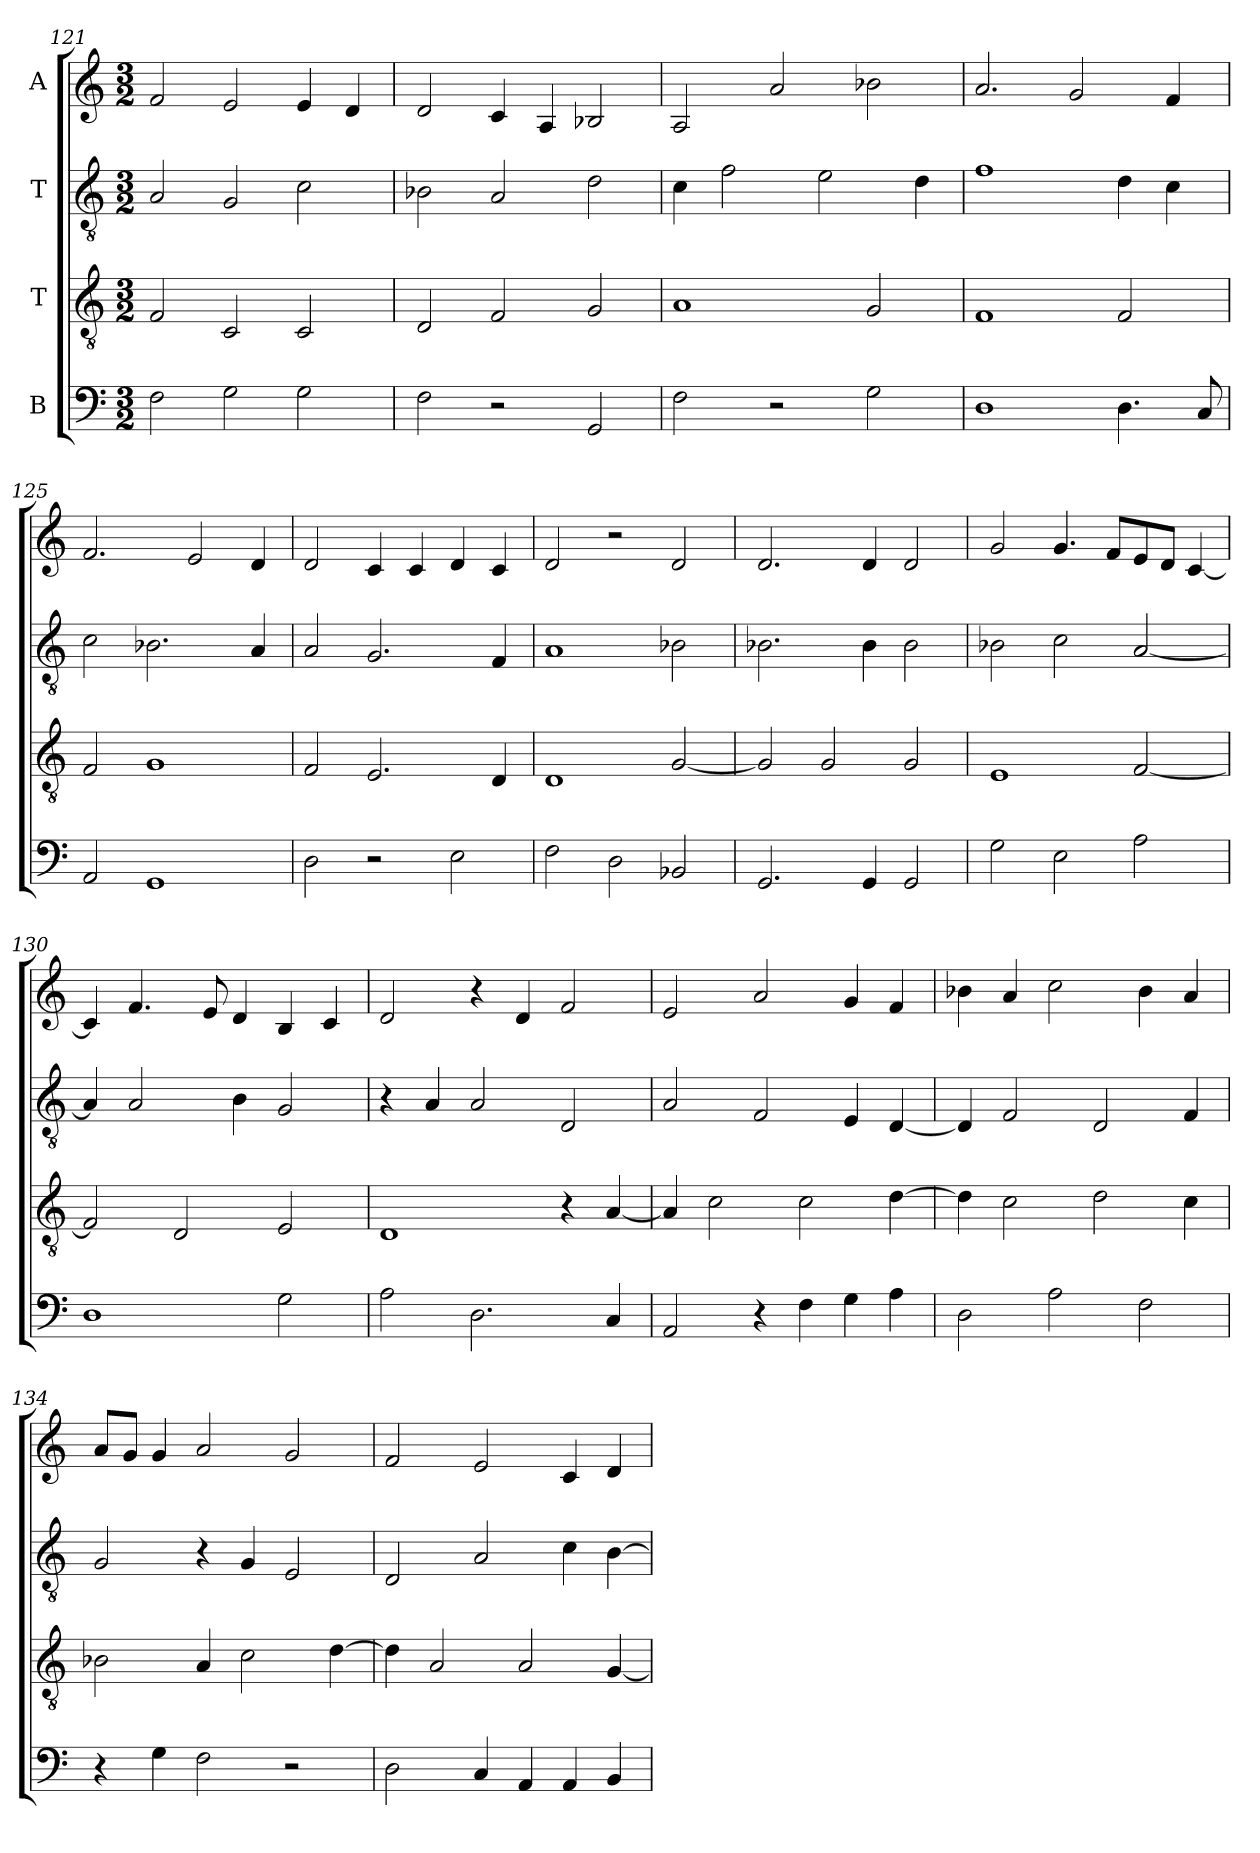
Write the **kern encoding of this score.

**kern	**kern	**kern	**kern
*part4	*part3	*part2	*part1
*staff4	*staff3	*staff2	*staff1
*I"B	*I"T	*I"T	*I"A
*clefF4	*clefGv2	*clefGv2	*clefG2
*k[]	*k[]	*k[]	*k[]
*C:	*C:	*C:	*C:
*M3/2	*M3/2	*M3/2	*M3/2
=121	=121	=121	=121
2F\	2F/	2A/	2f/
2G\	2C/	2G/	2e/
2G\	2C/	2c\	4e/
.	.	.	4d/
!!LO:PB:g=z
=122	=122	=122	=122
2F\	2D/	2B-X\	2d/
2r	2F/	2A/	4c/
.	.	.	4A/
2GG/	2G/	2d\	2B-X/
=123	=123	=123	=123
2F\	1A	4c\	2A/
.	.	2f\	.
2r	.	.	2a/
.	.	2e\	.
2G\	2G/	.	2b-X\
.	.	4d\	.
=124	=124	=124	=124
1D	1F	1f	2.a/
.	.	.	2g/
4.D\	2F/	4d\	.
.	.	4c\	4f/
8C/	.	.	.
=125	=125	=125	=125
2AA/	2F/	2c\	2.f/
1GG	1G	2.B-X\	.
.	.	.	2e/
.	.	4A/	4d/
=126	=126	=126	=126
2D\	2F/	2A/	2d/
2r	2.E/	2.G/	4c/
.	.	.	4c/
2E\	.	.	4d/
.	4D/	4F/	4c/
=127	=127	=127	=127
2F\	1D	1A	2d/
2D\	.	.	2r
2BB-X/	[2G/	2B-X\	2d/
=128	=128	=128	=128
2.GG/	2G/]	2.B-X\	2.d/
.	2G/	.	.
4GG/	.	4B-\	4d/
2GG/	2G/	2B-\	2d/
!!LO:LB:g=z
=129	=129	=129	=129
2G\	1E	2B-X\	2g/
2E\	.	2c\	4.g/
.	.	.	8f/L
2A\	[2F/	[2A/	8e/
.	.	.	8d/J
.	.	.	[4c/
=130	=130	=130	=130
1D	2F/]	4A/]	4c/]
.	.	2A/	4.f/
.	2D/	.	.
.	.	.	8e/
.	.	4B\	4d/
2G\	2E/	2G/	4B/
.	.	.	4c/
=131	=131	=131	=131
2A\	1D	4r	2d/
.	.	4A/	.
2.D\	.	2A/	4r
.	.	.	4d/
.	4r	2D/	2f/
4C/	[4A/	.	.
=132	=132	=132	=132
2AA/	4A/]	2A/	2e/
.	2c\	.	.
4r	.	2F/	2a/
4F\	2c\	.	.
4G\	.	4E/	4g/
4A\	[4d\	[4D/	4f/
=133	=133	=133	=133
2D\	4d\]	4D/]	4b-X\
.	2c\	2F/	4a/
2A\	.	.	2cc\
.	2d\	2D/	.
2F\	.	.	4b-\
.	4c\	4F/	4a/
=134	=134	=134	=134
4r	2B-X\	2G/	8a/L
.	.	.	8g/J
4G\	.	.	4g/
2F\	4A/	4r	2a/
.	2c\	4G/	.
2r	.	2E/	2g/
.	[4d\	.	.
=135	=135	=135	=135
2D\	4d\]	2D/	2f/
.	2A/	.	.
4C/	.	2A/	2e/
4AA/	2A/	.	.
4AA/	.	4c\	4c/
4BB/	[4G/	[4B\	4d/
=	=	=	=
*-	*-	*-	*-
